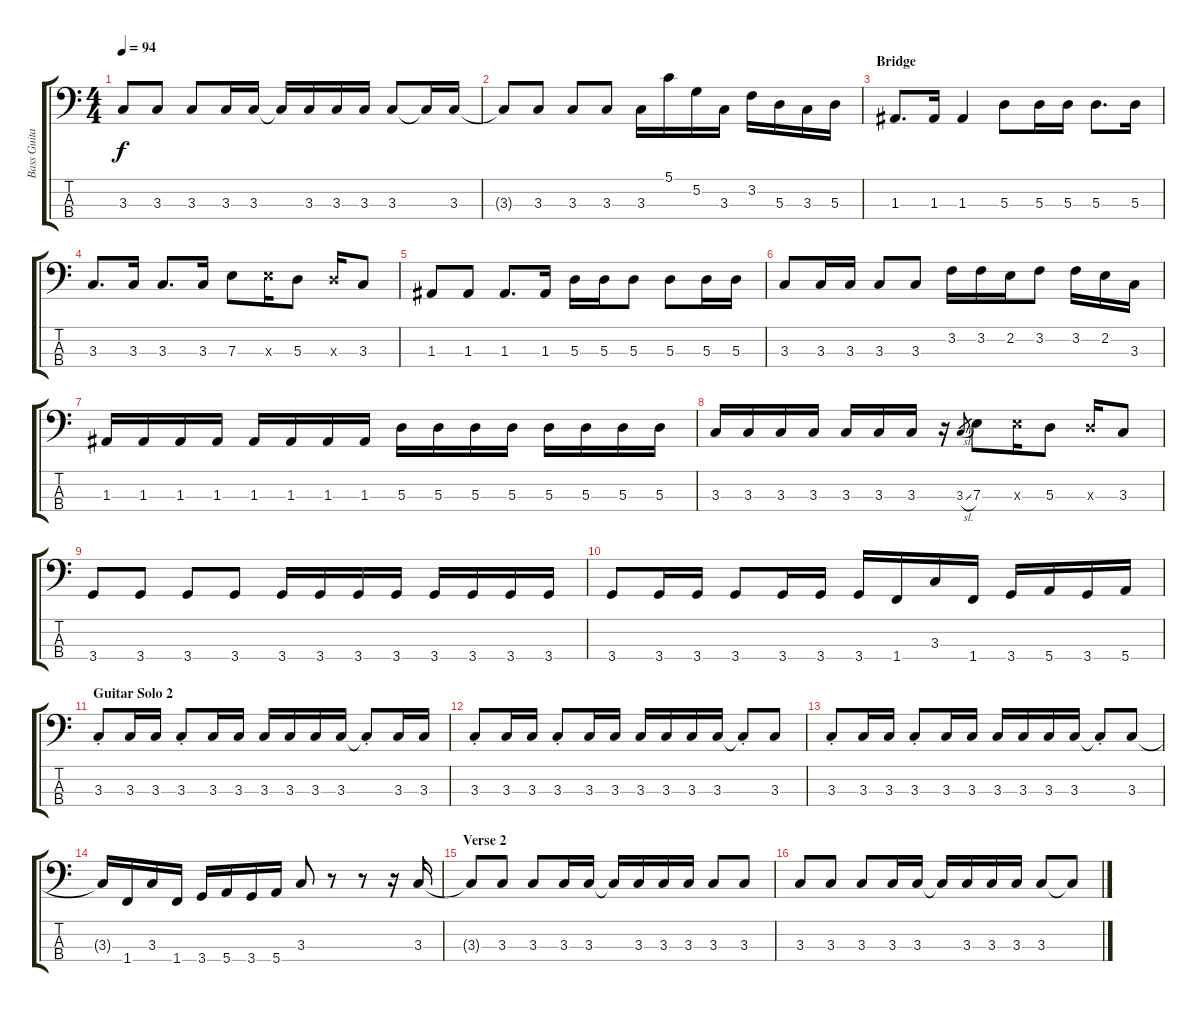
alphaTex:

\track ("Bass Guitar" "Bass Guita") {instrument electricbasspick}
\staff {score tabs}
\tuning (G2 D2 A1 E1) {hide}
\ts (4 4)
\tempo 94
\clef f4
\ks c
3.3.8{dy f} 3.3.8 3.3.8 3.3.16 3.3.16 3.3{t}.16 3.3.16 3.3.16 3.3.16 3.3.8 3.3{t}.16 3.3.16 |
3.3{t}.8 3.3.8 3.3.8 3.3.8 3.3.16 5.1.16 5.2.16 3.3.16 3.2.16 5.3.16 3.3.16 5.3.16 |
\section ("" "Bridge")
1.3.8{d} 1.3.16 1.3.4 5.3.8 5.3.16 5.3.16 5.3.8{d} 5.3.16 |
3.3.8{d} 3.3.16 3.3.8{d} 3.3.16 7.3.8 7.3{x}.16 5.3.8 5.3{x}.16 3.3.8 |
1.3.8 1.3.8 1.3.8{d} 1.3.16 5.3.16 5.3.16 5.3.8 5.3.8 5.3.16 5.3.16 |
3.3.8 3.3.16 3.3.16 3.3.8 3.3.8 3.2.16 3.2.16 2.2.16 3.2.8 3.2.16 2.2.16 3.3.16 |
1.3.16 1.3.16 1.3.16 1.3.16 1.3.16 1.3.16 1.3.16 1.3.16 5.3.16 5.3.16 5.3.16 5.3.16 5.3.16 5.3.16 5.3.16 5.3.16 |
3.3.16 3.3.16 3.3.16 3.3.16 3.3.16 3.3.16 3.3.16 r.16 3.3{sl}.8{gr} 7.3.8 7.3{x}.16 5.3.8 5.3{x}.16 3.3.8 |
3.4.8 3.4.8 3.4.8 3.4.8 3.4.16 3.4.16 3.4.16 3.4.16 3.4.16 3.4.16 3.4.16 3.4.16 |
3.4.8 3.4.16 3.4.16 3.4.8 3.4.16 3.4.16 3.4.16 1.4.16 3.3.16 1.4.16 3.4.16 5.4.16 3.4.16 5.4.16 |
\section ("" "Guitar Solo 2")
3.3{st}.8 3.3.16 3.3.16 3.3{st}.8 3.3.16 3.3.16 3.3.16 3.3.16 3.3.16 3.3.16 3.3{st t}.8 3.3.16 3.3.16 |
3.3{st}.8 3.3.16 3.3.16 3.3{st}.8 3.3.16 3.3.16 3.3.16 3.3.16 3.3.16 3.3.16 3.3{st t}.8 3.3.8 |
3.3{st}.8 3.3.16 3.3.16 3.3{st}.8 3.3.16 3.3.16 3.3.16 3.3.16 3.3.16 3.3.16 3.3{st t}.8 3.3.8 |
3.3{t}.16 1.4.16 3.3.16 1.4.16 3.4.16 5.4.16 3.4.16 5.4.16 3.3.8 r.8 r.8 r.16 3.3.16 |
\section ("" "Verse 2")
3.3{t}.8 3.3.8 3.3.8 3.3.16 3.3.16 3.3{t}.16 3.3.16 3.3.16 3.3.16 3.3.8 3.3.8 |
3.3.8 3.3.8 3.3.8 3.3.16 3.3.16 3.3{t}.16 3.3.16 3.3.16 3.3.16 3.3.8 3.3{t}.8
